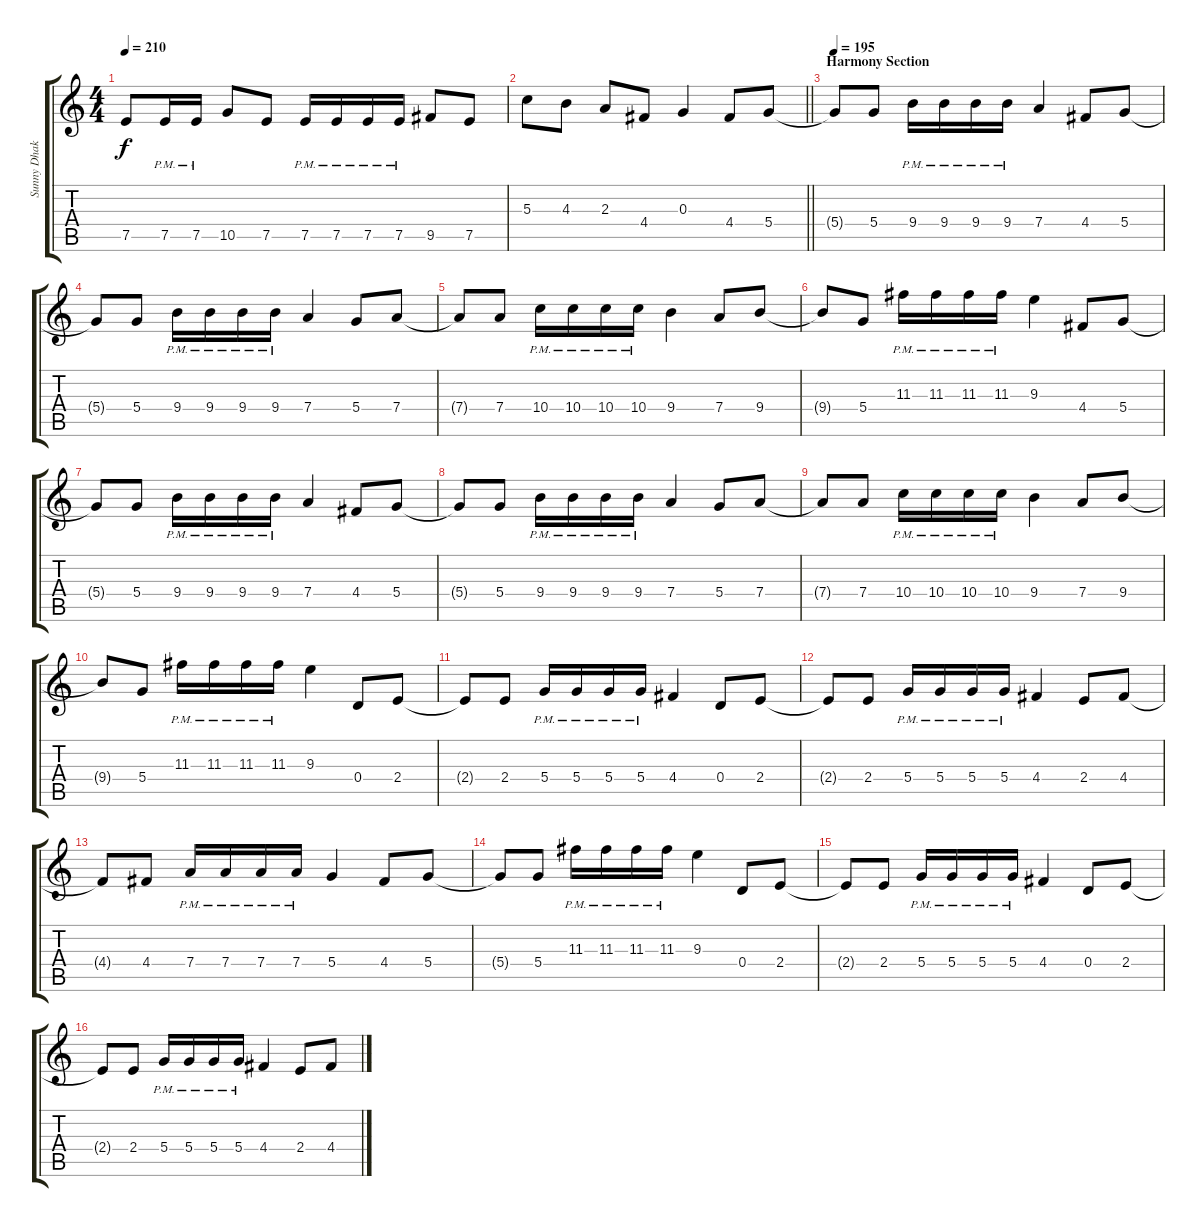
\track ("Sunny Dhak" "Sunny Dhak") {instrument distortionguitar}
\staff {score tabs}
\tuning (E4 B3 G3 D3 A2 E2) {hide}
\ts (4 4)
\tempo 210
\clef g2
\ks c
7.5{t}.8{dy f} 7.5{pm}.16 7.5{pm}.16 10.5.8 7.5.8 7.5{pm}.16 7.5{pm}.16 7.5{pm}.16 7.5{pm}.16 9.5.8 7.5.8 |
\barLineRight lightlight
5.3.8 4.3.8 2.3.8 4.4.8 0.3.4 4.4.8 5.4.8 |
\section ("" "Harmony Section")
\tempo 195
5.4{t}.8 5.4.8 9.4{pm}.16 9.4{pm}.16 9.4{pm}.16 9.4{pm}.16 7.4.4 4.4.8 5.4.8 |
5.4{t}.8 5.4.8 9.4{pm}.16 9.4{pm}.16 9.4{pm}.16 9.4{pm}.16 7.4.4 5.4.8 7.4.8 |
7.4{t}.8 7.4.8 10.4{pm}.16 10.4{pm}.16 10.4{pm}.16 10.4{pm}.16 9.4.4 7.4.8 9.4.8 |
9.4{t}.8 5.4.8 11.3{pm}.16 11.3{pm}.16 11.3{pm}.16 11.3{pm}.16 9.3.4 4.4.8 5.4.8 |
5.4{t}.8 5.4.8 9.4{pm}.16 9.4{pm}.16 9.4{pm}.16 9.4{pm}.16 7.4.4 4.4.8 5.4.8 |
5.4{t}.8 5.4.8 9.4{pm}.16 9.4{pm}.16 9.4{pm}.16 9.4{pm}.16 7.4.4 5.4.8 7.4.8 |
7.4{t}.8 7.4.8 10.4{pm}.16 10.4{pm}.16 10.4{pm}.16 10.4{pm}.16 9.4.4 7.4.8 9.4.8 |
9.4{t}.8 5.4.8 11.3{pm}.16 11.3{pm}.16 11.3{pm}.16 11.3{pm}.16 9.3.4 0.4.8 2.4.8 |
2.4{t}.8 2.4.8 5.4{pm}.16 5.4{pm}.16 5.4{pm}.16 5.4{pm}.16 4.4.4 0.4.8 2.4.8 |
2.4{t}.8 2.4.8 5.4{pm}.16 5.4{pm}.16 5.4{pm}.16 5.4{pm}.16 4.4.4 2.4.8 4.4.8 |
4.4{t}.8 4.4.8 7.4{pm}.16 7.4{pm}.16 7.4{pm}.16 7.4{pm}.16 5.4.4 4.4.8 5.4.8 |
5.4{t}.8 5.4.8 11.3{pm}.16 11.3{pm}.16 11.3{pm}.16 11.3{pm}.16 9.3.4 0.4.8 2.4.8 |
2.4{t}.8 2.4.8 5.4{pm}.16 5.4{pm}.16 5.4{pm}.16 5.4{pm}.16 4.4.4 0.4.8 2.4.8 |
2.4{t}.8 2.4.8 5.4{pm}.16 5.4{pm}.16 5.4{pm}.16 5.4{pm}.16 4.4.4 2.4.8 4.4.8
